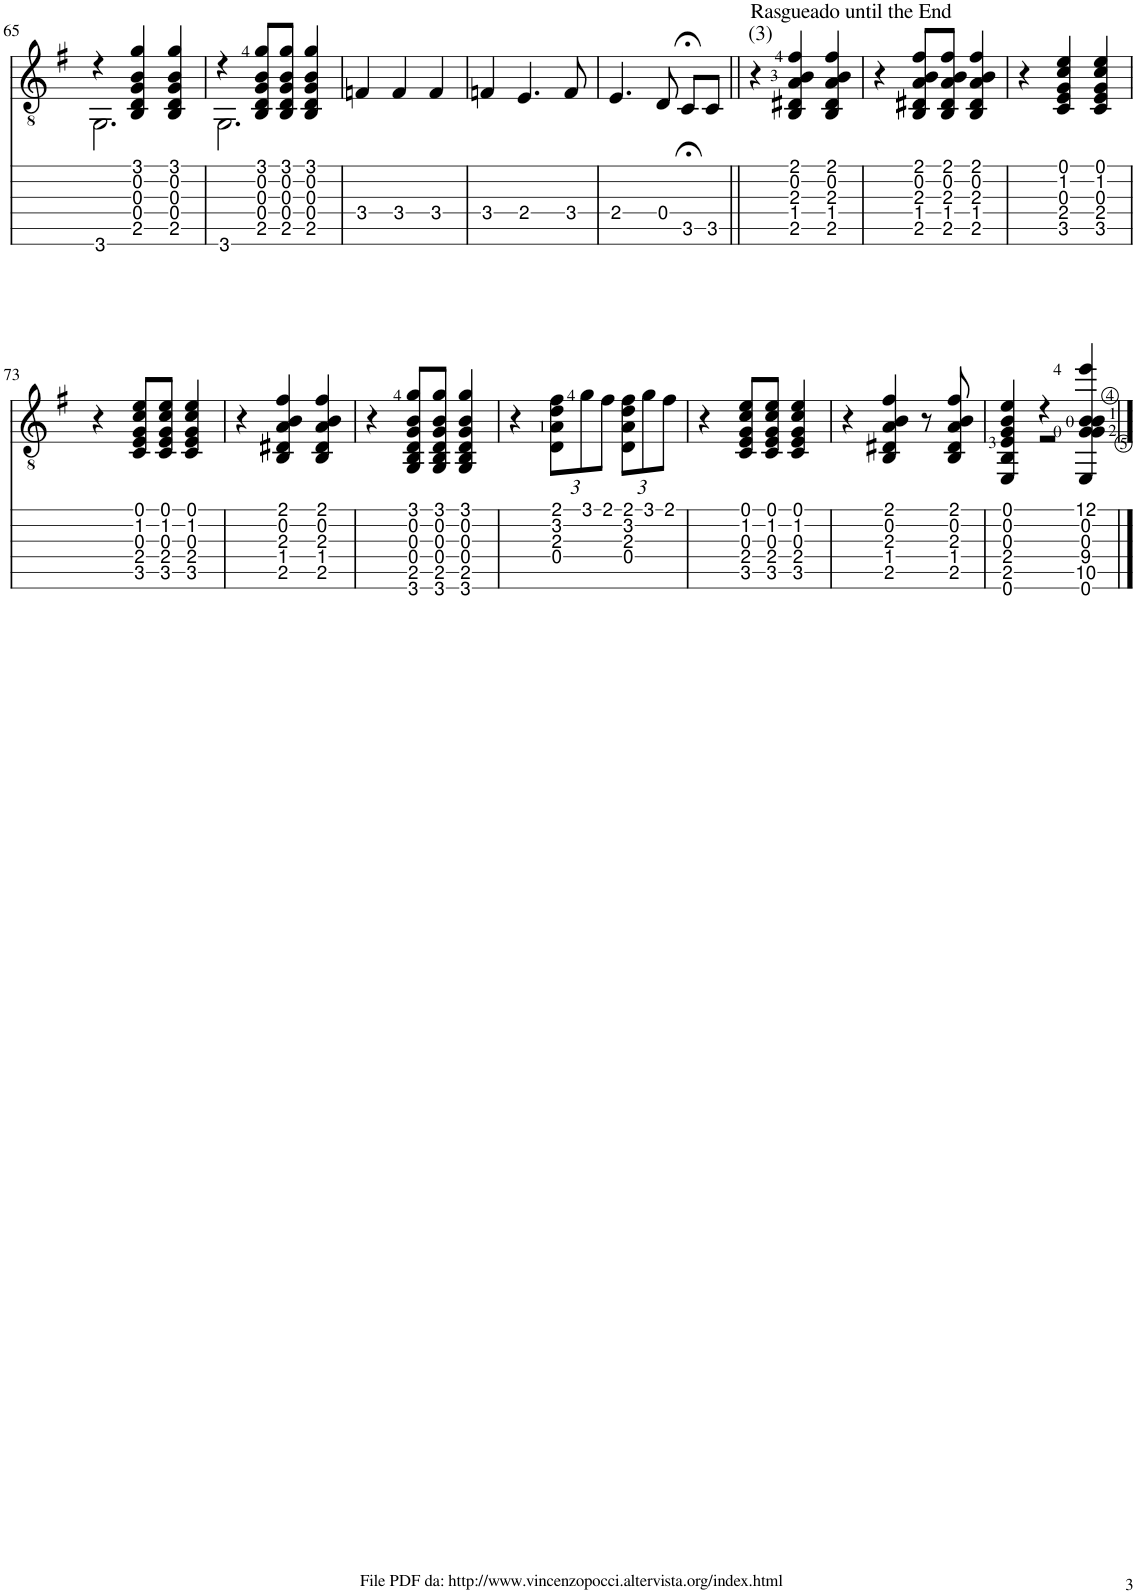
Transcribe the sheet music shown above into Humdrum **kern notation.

**kern	**kern
*part1	*part1
*staff2	*staff1
*I"Guitar	*
*I'Guit.	*
!!LO:PB:g=z
*	*clefGv2
*k[f#]	*k[f#]
*M3/4	*M3/4
=65	=65
*^	*^
4r	2.GG	4r	2.GG\
4BB 4D 4G 4B 4g	.	4BB/ 4D/ 4G/ 4B/ 4g/	.
4BB 4D 4G 4B 4g	.	4BB/ 4D/ 4G/ 4B/ 4g/	.
=66	=66	=66	=66
4r	2.GG	4r	2.GG\
8BB\ 8D\ 8G\ 8B\ 8g\L	.	8BB/ 8D/ 8G/ 8B/ 8g/L	.
8BB\ 8D\ 8G\ 8B\ 8g\J	.	8BB/ 8D/ 8G/ 8B/ 8g/J	.
4BB 4D 4G 4B 4g	.	4BB/ 4D/ 4G/ 4B/ 4g/	.
*v	*v	*	*
*	*v	*v
=67	=67
4Fn	4Fn/
4F	4F/
4F	4F/
=68	=68
4Fn	4Fn/
4.E	4.E/
8F	8F/
=69	=69
4.E	4.E/
8D	8D/
8C;<L	8C;</L
8CJ	8C/J
=70||	=70||
!	!LO:TX:a:t=Rasgueado until the End
!	!LO:TX:a:t=(3)
4r	4r
4BB 4D#X 4A 4B 4f#	4BB/ 4D#X/ 4A/ 4B/ 4f#/
4BB 4D# 4A 4B 4f#	4BB/ 4D#/ 4A/ 4B/ 4f#/
=71	=71
4r	4r
8BB\ 8D#X\ 8A\ 8B\ 8f#\L	8BB/ 8D#X/ 8A/ 8B/ 8f#/L
8BB\ 8D#\ 8A\ 8B\ 8f#\J	8BB/ 8D#/ 8A/ 8B/ 8f#/J
4BB 4D# 4A 4B 4f#	4BB/ 4D#/ 4A/ 4B/ 4f#/
=72	=72
4r	4r
4C 4E 4G 4c 4e	4C/ 4E/ 4G/ 4c/ 4e/
4C 4E 4G 4c 4e	4C/ 4E/ 4G/ 4c/ 4e/
!!LO:LB:g=z
=73	=73
4r	4r
8C\ 8E\ 8G\ 8c\ 8e\L	8C/ 8E/ 8G/ 8c/ 8e/L
8C\ 8E\ 8G\ 8c\ 8e\J	8C/ 8E/ 8G/ 8c/ 8e/J
4C 4E 4G 4c 4e	4C/ 4E/ 4G/ 4c/ 4e/
=74	=74
4r	4r
4BB 4D#X 4A 4B 4f#	4BB/ 4D#X/ 4A/ 4B/ 4f#/
4BB 4D# 4A 4B 4f#	4BB/ 4D#/ 4A/ 4B/ 4f#/
=75	=75
4r	4r
8GG\ 8BB\ 8D\ 8G\ 8B\ 8g\L	8GG/ 8BB/ 8D/ 8G/ 8B/ 8g/L
8GG\ 8BB\ 8D\ 8G\ 8B\ 8g\J	8GG/ 8BB/ 8D/ 8G/ 8B/ 8g/J
4GG 4BB 4D 4G 4B 4g	4GG/ 4BB/ 4D/ 4G/ 4B/ 4g/
=76	=76
4r	4r
*Xbrackettup	*Xbrackettup
12D\ 12A\ 12d\ 12f#\L	12D\ 12A\ 12d\ 12f#\L
12g	12g\
12f#J	12f#\J
12D\ 12A\ 12d\ 12f#\L	12D\ 12A\ 12d\ 12f#\L
12g	12g\
12f#J	12f#\J
=77	=77
4r	4r
8C\ 8E\ 8G\ 8c\ 8e\L	8C/ 8E/ 8G/ 8c/ 8e/L
8C\ 8E\ 8G\ 8c\ 8e\J	8C/ 8E/ 8G/ 8c/ 8e/J
4C 4E 4G 4c 4e	4C/ 4E/ 4G/ 4c/ 4e/
=78	=78
4r	4r
4BB 4D#X 4A 4B 4f#	4BB/ 4D#X/ 4A/ 4B/ 4f#/
8r	8r
8BB 8D# 8A 8B 8f#	8BB/ 8D#/ 8A/ 8B/ 8f#/
=79	=79
*^	*^
4EE 4BB 4E 4G 4B 4e	4ryy	4EE/ 4BB/ 4E/ 4G/ 4B/ 4e/	4ryy
4r	2r	4r	2r
4EE 4G 4B 4G 4B 4ee	.	4EE/ 4G/ 4G/ 4B/ 4B/ 4ee/	.
*v	*v	*	*
*	*v	*v
==	==
*-	*-
